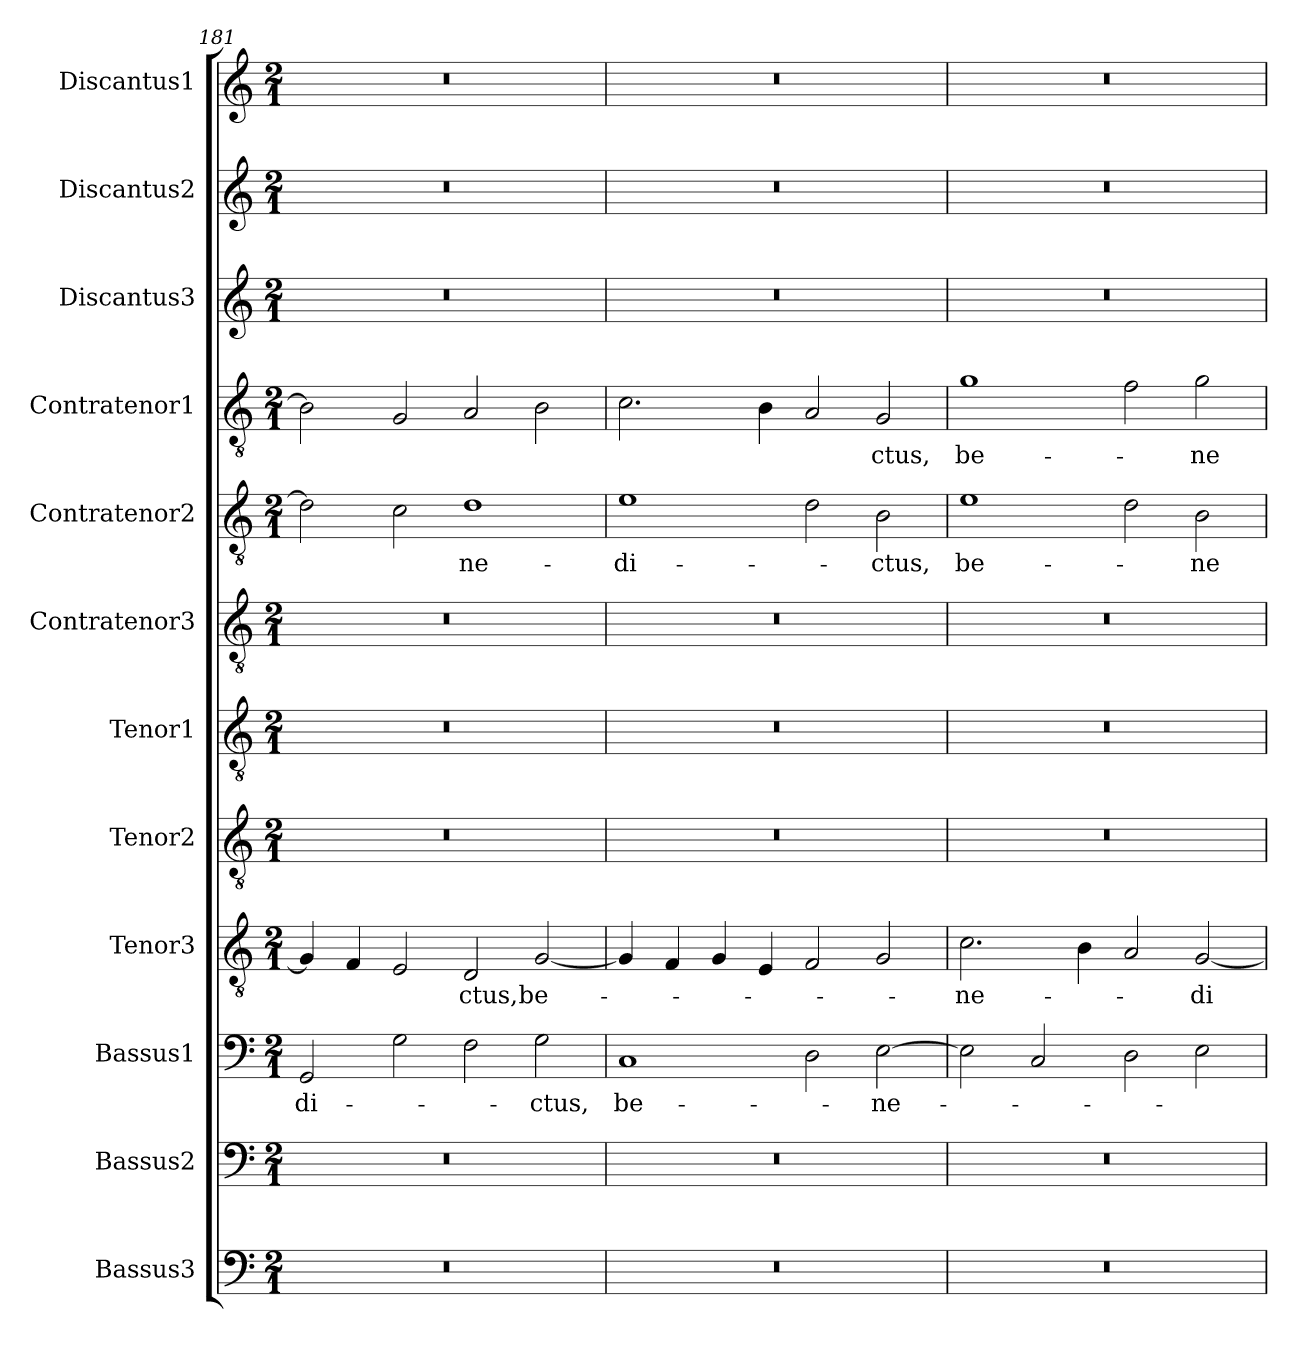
**kern	**kern	**kern	**text	**kern	**text	**kern	**kern	**kern	**kern	**text	**kern	**text	**kern	**kern	**kern
*part12	*part11	*part10	*part10	*part9	*part9	*part8	*part7	*part6	*part5	*part5	*part4	*part4	*part3	*part2	*part1
*staff12	*staff11	*staff10	*staff10	*staff9	*staff9	*staff8	*staff7	*staff6	*staff5	*staff5	*staff4	*staff4	*staff3	*staff2	*staff1
*I"Bassus3	*I"Bassus2	*I"Bassus1	*	*I"Tenor3	*	*I"Tenor2	*I"Tenor1	*I"Contratenor3	*I"Contratenor2	*	*I"Contratenor1	*	*I"Discantus3	*I"Discantus2	*I"Discantus1
*I'B3	*I'B2	*I'B1	*	*I'T3	*	*I'T2	*I'T1	*I'Ct3	*I'Ct2	*	*I'Ct1	*	*I'D3	*I'D2	*I'D1
*clefF4	*clefF4	*clefF4	*	*clefGv2	*	*clefGv2	*clefGv2	*clefGv2	*clefGv2	*	*clefGv2	*	*clefG2	*clefG2	*clefG2
*k[]	*k[]	*k[]	*	*k[]	*	*k[]	*k[]	*k[]	*k[]	*	*k[]	*	*k[]	*k[]	*k[]
*M2/1	*M2/1	*M2/1	*	*M2/1	*	*M2/1	*M2/1	*M2/1	*M2/1	*	*M2/1	*	*M2/1	*M2/1	*M2/1
=181	=181	=181	=181	=181	=181	=181	=181	=181	=181	=181	=181	=181	=181	=181	=181
0r	0r	2GG	-di-	4G]	.	0r	0r	0r	2d]	.	2B]	.	0r	0r	0r
.	.	.	.	4F	.	.	.	.	.	.	.	.	.	.	.
.	.	2G	.	2E	.	.	.	.	2c	.	2G	.	.	.	.
.	.	2F	.	2D	-ctus,	.	.	.	1d	-ne-	2A	.	.	.	.
.	.	2G	-ctus,	[2G	be-	.	.	.	.	.	2B	.	.	.	.
=182	=182	=182	=182	=182	=182	=182	=182	=182	=182	=182	=182	=182	=182	=182	=182
0r	0r	1C	be-	4G]	.	0r	0r	0r	1e	-di-	2.c	.	0r	0r	0r
.	.	.	.	4F	.	.	.	.	.	.	.	.	.	.	.
.	.	.	.	4G	.	.	.	.	.	.	.	.	.	.	.
.	.	.	.	4E	.	.	.	.	.	.	4B	.	.	.	.
.	.	2D	.	2F	.	.	.	.	2d	.	2A	.	.	.	.
.	.	[2E	-ne-	2G	.	.	.	.	2B	-ctus,	2G	-ctus,	.	.	.
=183	=183	=183	=183	=183	=183	=183	=183	=183	=183	=183	=183	=183	=183	=183	=183
0r	0r	2E]	.	2.c	-ne-	0r	0r	0r	1e	be-	1g	be-	0r	0r	0r
.	.	2C	.	.	.	.	.	.	.	.	.	.	.	.	.
.	.	.	.	4B	.	.	.	.	.	.	.	.	.	.	.
.	.	2D	.	2A	.	.	.	.	2d	.	2f	.	.	.	.
.	.	2E	.	[2G	-di-	.	.	.	2B	-ne	2g	-ne-	.	.	.
=	=	=	=	=	=	=	=	=	=	=	=	=	=	=	=
*-	*-	*-	*-	*-	*-	*-	*-	*-	*-	*-	*-	*-	*-	*-	*-
